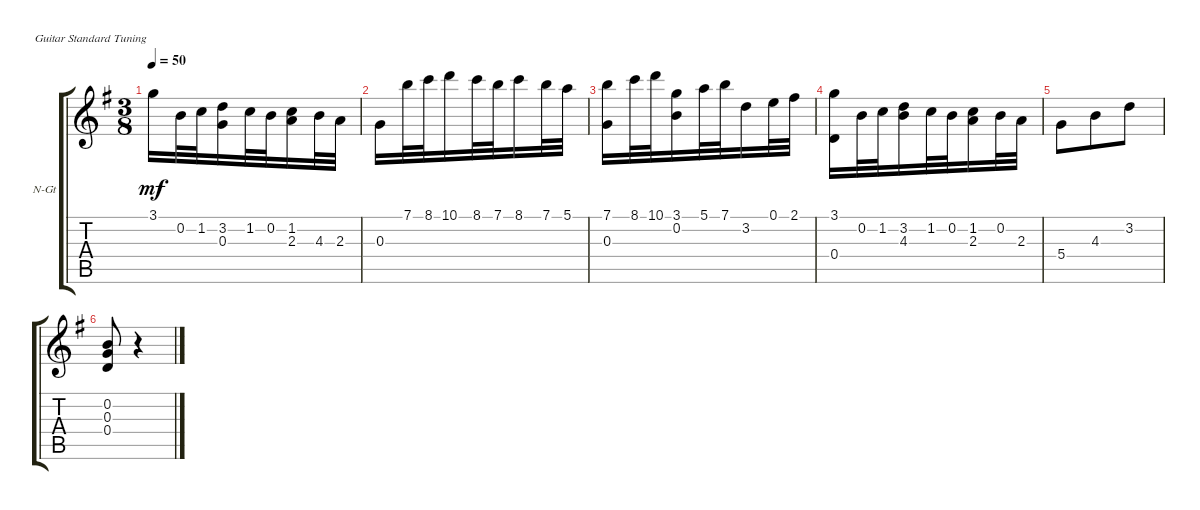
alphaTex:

\defaultSystemsLayout 4
\bracketExtendMode groupsimilarinstruments
\firstSystemTrackNameOrientation horizontal
\otherSystemsTrackNameOrientation horizontal
\track ("Nylon Guitar" "N-Gt") {instrument acousticguitarnylon}
\staff {score tabs}
\tuning (E4 B3 G3 D3 A2 E2)
\ts (3 8)
\tempo 50
\clef g2
\ks g
3.1.16{dy mf} 0.2.32 1.2.32 (3.2 0.3).16 1.2.32 0.2.32 (1.2 2.3).16 4.3.32 2.3.32 |
0.3.16 7.1.32 8.1.32 10.1.16 8.1.32 7.1.32 8.1.16 7.1.32 5.1.32 |
(7.1 0.3).16 8.1.32 10.1.32 (3.1 0.2).16 5.1.32 7.1.32 3.2.16 0.1.32 2.1.32 |
(3.1 0.4).16 0.2.32 1.2.32 (3.2 4.3).16 1.2.32 0.2.32 (1.2 2.3).16 0.2.32 2.3.32 |
5.4.8 4.3.8 3.2.8 |
(0.2 0.3 0.4).8 r.4
